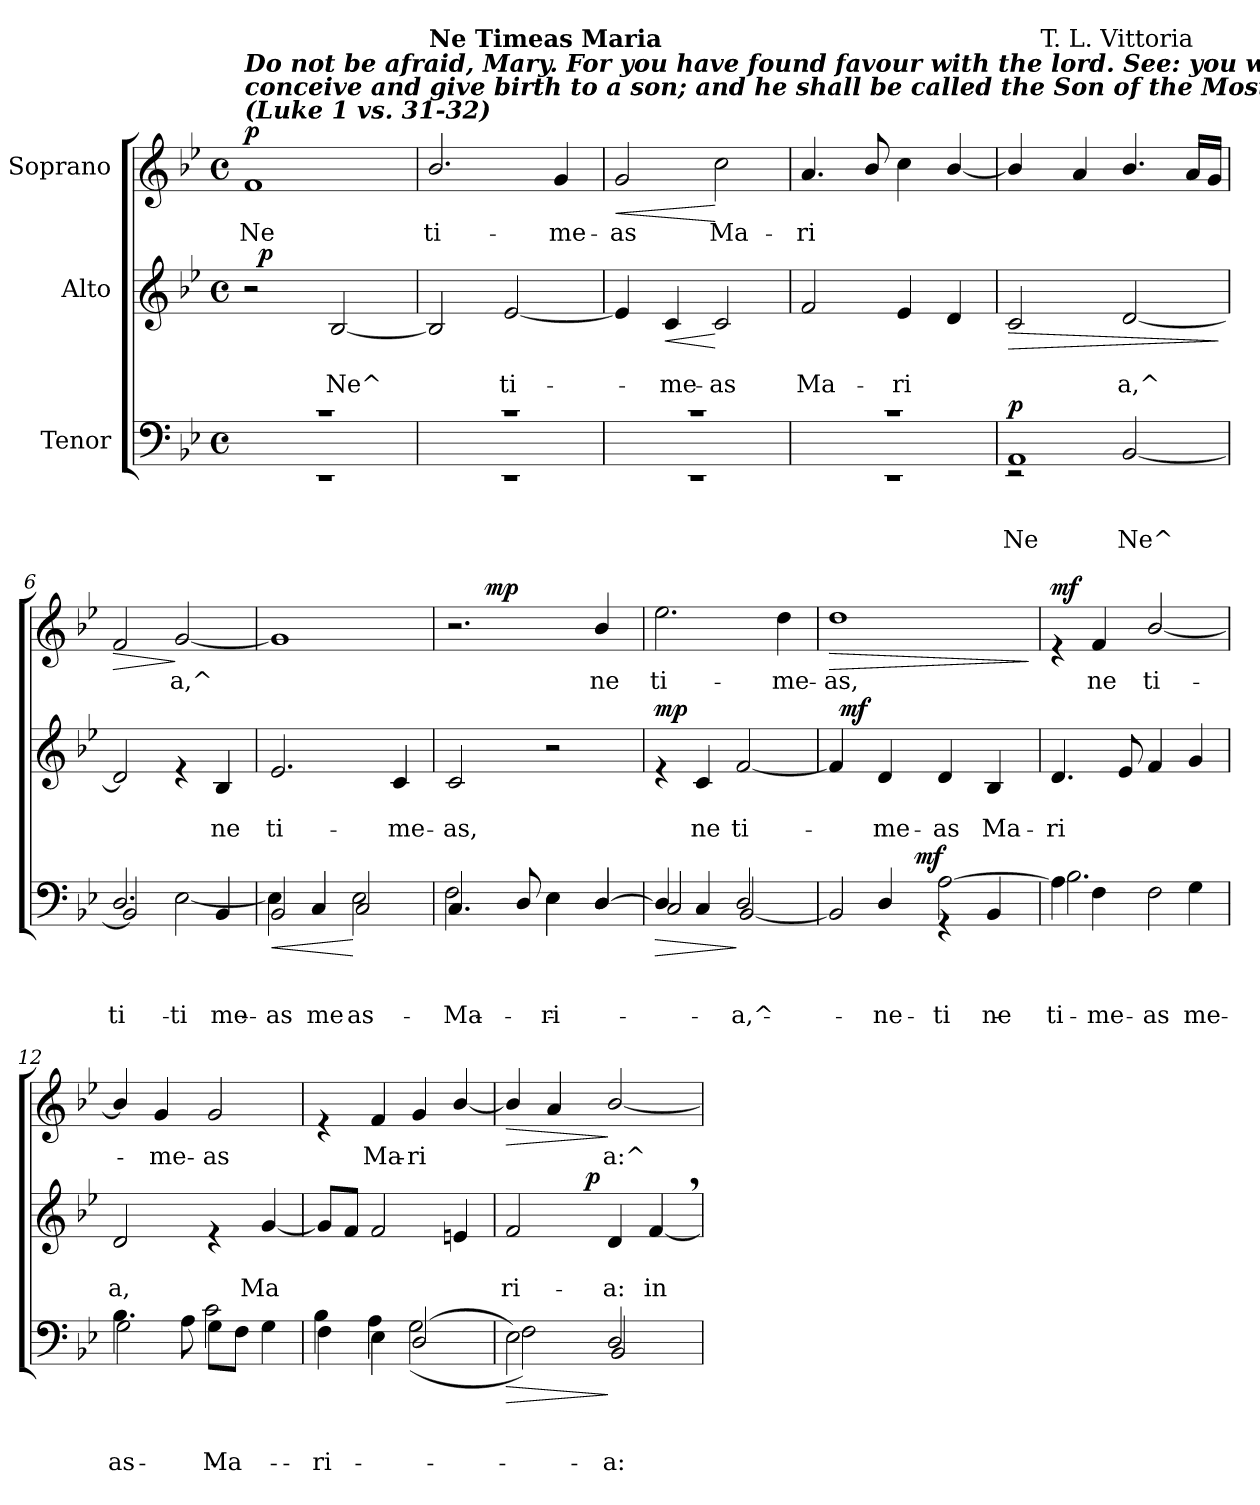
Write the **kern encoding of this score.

**kern	**text	**text	**text	**dynam	**kern	**text	**text	**dynam	**kern	**text	**dynam
*part3	*part3	*part3	*part3	*part3	*part2	*part2	*part2	*part2	*part1	*part1	*part1
*staff3	*staff3	*staff3	*staff3	*staff3	*staff2	*staff2	*staff2	*staff2	*staff1	*staff1	*staff1
*I"Tenor	*	*	*	*	*I"Alto	*	*	*	*I"Soprano	*	*
*clefF4	*	*	*	*	*clefG2	*	*	*	*clefG2	*	*
*k[b-e-]	*	*	*	*	*k[b-e-]	*	*	*	*k[b-e-]	*	*
*B-:	*	*	*	*	*B-:	*	*	*	*B-:	*	*
*M4/4	*	*	*	*	*M4/4	*	*	*	*M4/4	*	*
*met(c)	*	*	*	*	*met(c)	*	*	*	*met(c)	*	*
=1	=1	=1	=1	=1	=1	=1	=1	=1	=1	=1	=1
*^	*	*	*	*	*	*	*	*	*	*	*
!	!	!	!	!	!	!	!	!	!	!LO:TX:a:Bi:t=Do not be afraid, Mary. For you have found favour with the lord. See&colon; you will \nconceive and give birth to a son; and he shall be called the Son of the Most High. \n(Luke 1  vs. 31-32)	!	!
!	!	!	!	!	!	!	!	!	!	!	!LO:LY:b	!LO:DY:a
*	*	*	*	*	*	*^	*	*	*	*	*	*
1rc	1rEE	.	.	.	.	2r	32ryy	.	.	.	1f	Ne	p
!	!	!	!	!	!	!	!	!	!	!LO:DY:a	!	!	!
.	.	.	.	.	.	.	2ryy	.	.	p	.	.	.
!	!	!	!	!	!	!	!	!	!LO:LY:b	!	!	!	!
.	.	.	.	.	.	[<2B-/	.	.	Ne^	.	.	.	.
.	.	.	.	.	.	.	4...ryy	.	.	.	.	.	.
=2	=2	=2	=2	=2	=2	=2	=2	=2	=2	=2	=2	=2	=2
!	!	!	!	!	!	!	!	!	!	!	!LO:TX:a:B:t=Ne Timeas Maria	!	!
!	!	!	!	!	!	!	!	!	!	!	!	!LO:LY:b	!
*	*	*	*	*	*	*v	*v	*	*	*	*	*	*
1rc	1rEE	.	.	.	.	2B-/]	.	.	.	2.b-/	ti-	.
!	!	!	!	!	!	!	!	!LO:LY:b	!	!	!	!
.	.	.	.	.	.	[<2e-/	.	ti-	.	.	.	.
!	!	!	!	!	!	!	!	!	!	!	!LO:LY:b	!
.	.	.	.	.	.	.	.	.	.	4g/	-me-	.
=3	=3	=3	=3	=3	=3	=3	=3	=3	=3	=3	=3	=3
!	!	!	!	!	!	!	!	!	!	!	!LO:LY:b	!LO:HP:b
1rc	1rEE	.	.	.	.	4e-/]	.	.	.	2g/	-as	<
!	!	!	!	!	!	!	!	!LO:LY:b	!LO:HP:b	!	!	!
.	.	.	.	.	.	4c/	.	-me-	<	.	.	.
!	!	!	!	!	!	!	!	!LO:LY:b	!	!	!LO:LY:b	!
.	.	.	.	.	.	2c/	.	-as	[	2cc\	Ma-	[
=4	=4	=4	=4	=4	=4	=4	=4	=4	=4	=4	=4	=4
!	!	!	!	!	!	!	!	!LO:LY:b	!	!	!LO:LY:b	!
1rc	1rEE	.	.	.	.	2f/	.	Ma-	.	4.a/	-ri	.
.	.	.	.	.	.	.	.	.	.	8b-/	.	.
!	!	!	!	!	!	!	!	!LO:LY:b	!	!	!	!
.	.	.	.	.	.	4e-/	.	-ri	.	4cc\	.	.
.	.	.	.	.	.	4d/	.	.	.	[<4b-/	.	.
=5	=5	=5	=5	=5	=5	=5	=5	=5	=5	=5	=5	=5
!	!	!	!	!LO:LY:b	!LO:DY:a	!	!	!	!LO:HP:b	!	!	!
*	*	*	*	*	*	*	*	*	*	*^	*	*
1AA	2rEE	.	.	Ne	p	2c/	.	.	>	4b-/]	8ryy	.	.
!	!	!	!	!	!	!	!	!	!	!	!LO:TX:a:t=T. L. Vittoria	!	!
.	.	.	.	.	.	.	.	.	.	.	2..ryy	.	.
.	.	.	.	.	.	.	.	.	.	4a/	.	.	.
!	!	!	!	!LO:LY:b	!	!	!	!LO:LY:b	!	!	!	!	!
.	[<2BB-/	.	.	Ne^	.	[<2d/	.	a,^	.	4.b-/	.	.	.
.	.	.	.	.	.	.	.	.	.	16a/LL	.	.	.
.	.	.	.	.	.	.	.	.	.	16g/JJ	.	.	.
*v	*v	*	*	*	*	*	*	*	*	*	*	*	*
.	.	.	.	.	.	.	.	]	.	.	.	.
!!LO:LB:g=z
=6	=6	=6	=6	=6	=6	=6	=6	=6	=6	=6	=6	=6
!	!	!	!LO:LY:b	!	!	!	!	!	!	!	!	!LO:HP:b
*^	*	*	*	*	*	*	*	*	*v	*v	*	*
2.D/	2BB-/]	.	.	ti-	.	2d/]	.	.	.	2f/	.	>
!	!	!	!	!LO:LY:b	!	!	!	!	!	!	!LO:LY:b	!
.	[>2E-\	.	.	-ti-	.	4re	.	.	.	[<2g/	a,^	]
!	!	!	!	!LO:LY:b	!	!	!	!LO:LY:b	!	!	!	!
4BB-/	.	.	.	-me-	.	4B-/	.	ne	.	.	.	.
=7	=7	=7	=7	=7	=7	=7	=7	=7	=7	=7	=7	=7
!	!	!	!	!LO:LY:b	!LO:HP:b	!	!	!LO:LY:b	!	!	!	!
2BB-/	4E-\]	.	.	-as	<	2.e-/	.	ti-	.	1g]	.	.
!	!	!	!	!LO:LY:b	!	!	!	!	!	!	!	!
.	4C/	.	.	-me-	.	.	.	.	.	.	.	.
!	!	!	!	!LO:LY:b	!	!	!	!	!	!	!	!
!	!	!	!	!LO:LY:b	!	!	!	!	!	!	!	!
2E-\	2C/	.	.	-as	[	.	.	.	.	.	.	.
!	!	!	!	!	!	!	!	!LO:LY:b	!	!	!	!
.	.	.	.	.	.	4c/	.	-me-	.	.	.	.
=8	=8	=8	=8	=8	=8	=8	=8	=8	=8	=8	=8	=8
!	!	!	!	!LO:LY:b	!	!	!	!	!	!	!	!
!	!	!	!	!LO:LY:b	!	!	!	!LO:LY:b	!	!	!	!
*	*	*	*	*	*	*	*	*	*	*^	*	*
4.C/	2F\	.	.	Ma-	.	2c/	.	-as,	.	2.r	8..ryy	.	.
!	!	!	!	!	!	!	!	!	!	!	!	!	!LO:DY:a
.	.	.	.	.	.	.	.	.	.	.	2ryy	.	mp
8D/	.	.	.	.	.	.	.	.	.	.	.	.	.
!	!	!	!	!LO:LY:b	!	!	!	!	!	!	!	!	!
4E-\	4E-\	.	.	-ri	.	2r	.	.	.	.	.	.	.
.	.	.	.	.	.	.	.	.	.	.	4ryy	.	.
!	!	!	!	!	!	!	!	!	!	!	!	!LO:LY:b	!
[<4D/	4D/	.	.	.	.	.	.	.	.	4b-/	.	ne	.
.	.	.	.	.	.	.	.	.	.	.	32ryy	.	.
=9	=9	=9	=9	=9	=9	=9	=9	=9	=9	=9	=9	=9	=9
!	!	!	!	!	!LO:HP:b	!	!	!	!LO:DY:a	!	!	!LO:LY:b	!
*	*	*	*	*	*	*	*	*	*	*v	*v	*	*
4D/]	2C/	.	.	.	>	4re	.	.	mp	2.ee-\	ti-	.
!	!	!	!	!	!	!	!	!LO:LY:b	!	!	!	!
4C/	.	.	.	.	.	4c/	.	ne	.	.	.	.
!	!	!	!	!LO:LY:b	!	!	!	!	!	!	!	!
!	!	!	!	!LO:LY:b	!	!	!	!LO:LY:b	!	!	!	!
2D/	[<2BB-/	.	.	a,^	]	[<2f/	.	ti-	.	.	.	.
!	!	!	!	!	!	!	!	!	!	!	!LO:LY:b	!
.	.	.	.	.	.	.	.	.	.	4dd\	-me-	.
=10	=10	=10	=10	=10	=10	=10	=10	=10	=10	=10	=10	=10
!	!	!	!	!	!	!	!	!	!	!	!LO:LY:b	!LO:HP:b
*	*^	*	*	*	*	*^	*	*	*	*	*	*
4ryy	2BB-/]	4ryy	.	.	.	.	4f/]	32ryy	.	.	.	1dd	-as,	>
!	!	!	!	!	!	!	!	!	!	!	!LO:DY:a	!	!	!
.	.	.	.	.	.	.	.	2ryy	.	.	mf	.	.	.
!	!	!	!	!	!LO:LY:b	!	!	!	!	!LO:LY:b	!	!	!	!
4D/	.	8ryy	.	.	ne	.	4d/	.	.	-me-	.	.	.	.
.	.	32ryy	.	.	.	.	.	.	.	.	.	.	.	.
!	!	!	!	!	!	!LO:DY:a	!	!	!	!	!	!	!	!
.	.	2ryy	.	.	.	mf	.	.	.	.	.	.	.	.
!	!	!	!	!	!LO:LY:b	!	!	!	!	!LO:LY:b	!	!	!	!
[>2A\	4rGG	.	.	.	ti-	.	4d/	.	.	-as	.	.	.	.
.	.	.	.	.	.	.	.	4...ryy	.	.	.	.	.	.
!	!	!	!	!	!LO:LY:b	!	!	!	!	!LO:LY:b	!	!	!	!
.	4BB-/	.	.	.	-ne	.	4B-/	.	.	Ma-	.	.	.	.
.	.	16.ryy	.	.	.	.	.	.	.	.	.	.	.	.
.	.	.	.	.	.	.	.	.	.	.	.	.	.	]
!!LO:LB:g=z
=11	=11	=11	=11	=11	=11	=11	=11	=11	=11	=11	=11	=11	=11	=11
!	!	!	!	!	!LO:LY:b	!	!	!	!	!LO:LY:b	!	!	!	!LO:DY:a
*	*v	*v	*	*	*	*	*	*	*	*	*	*	*	*
*	*	*	*	*	*	*v	*v	*	*	*	*	*	*
4A\]	2.B-\	.	.	ti-	.	4.d/	.	-ri	.	4re	.	mf
!	!	!	!	!LO:LY:b	!	!	!	!	!	!	!LO:LY:b	!
4F\	.	.	.	me-	.	.	.	.	.	4f/	ne	.
.	.	.	.	.	.	8e-/	.	.	.	.	.	.
!	!	!	!	!LO:LY:b	!	!	!	!	!	!	!LO:LY:b	!
2F\	.	.	.	-as	.	4f/	.	.	.	[<2b-/	ti-	.
!	!	!	!	!LO:LY:b	!	!	!	!	!	!	!	!
.	4G\	.	.	-me-	.	4g/	.	.	.	.	.	.
=12	=12	=12	=12	=12	=12	=12	=12	=12	=12	=12	=12	=12
!	!	!	!	!LO:LY:b	!	!	!	!	!	!	!	!
!	!	!	!	!LO:LY:b	!	!	!	!LO:LY:b	!	!	!	!
4.B-\	2G\	.	.	as	.	2d/	.	a,	.	4b-/]	.	.
!	!	!	!	!	!	!	!	!	!	!	!LO:LY:b	!
.	.	.	.	.	.	.	.	.	.	4g/	-me-	.
8A\	.	.	.	.	.	.	.	.	.	.	.	.
!	!	!	!	!LO:LY:b	!	!	!	!	!	!	!LO:LY:b	!
8G\L	2c\	.	.	Ma-	.	4re	.	.	.	2g/	-as	.
8F\J	.	.	.	.	.	.	.	.	.	.	.	.
!	!	!	!	!	!	!	!	!LO:LY:b	!	!	!	!
4G\	.	.	.	.	.	[<4g/	.	Ma	.	.	.	.
=13	=13	=13	=13	=13	=13	=13	=13	=13	=13	=13	=13	=13
!	!	!	!	!LO:LY:b	!	!	!	!	!	!	!	!
!	!	!	!	!LO:LY:b	!	!	!	!	!	!	!	!
4F\	4B-\	.	.	ri	.	8g/L]	.	.	.	4re	.	.
.	.	.	.	.	.	8f/J	.	.	.	.	.	.
!	!	!	!	!	!	!	!	!	!	!	!LO:LY:b	!
4E-\	4A\	.	.	.	.	2f/	.	.	.	4f/	Ma-	.
!	!	!	!	!	!	!	!	!	!	!	!LO:LY:b	!
(<2D/	(>2G\	.	.	.	.	.	.	.	.	4g/	-ri	.
.	.	.	.	.	.	4en/	.	.	.	[<4b-/	.	.
=14	=14	=14	=14	=14	=14	=14	=14	=14	=14	=14	=14	=14
!	!	!	!	!	!LO:HP:b	!	!	!LO:LY:b	!	!	!	!LO:HP:b
*	*	*	*	*	*	*^	*	*	*	*	*	*
2E-\)	2F\)	.	.	.	>	2f/	4ryy	.	ri-	.	4b-/]	.	>
.	.	.	.	.	.	.	8ryy	.	.	.	4a/	.	.
.	.	.	.	.	.	.	32ryy	.	.	.	.	.	.
!	!	!	!	!	!	!	!	!	!	!LO:DY:a	!	!	!
.	.	.	.	.	.	.	2ryy	.	.	p	.	.	.
!	!	!	!	!LO:LY:b	!	!	!	!	!	!	!	!	!
!	!	!	!	!LO:LY:b	!	!	!	!	!LO:LY:b	!	!	!LO:LY:b	!
2D/	2BB-/	.	.	a:	]	4d/	.	.	-a:	.	[<2b-/	a:^	]
!	!	!	!	!	!	!	!	!	!LO:LY:b	!	!	!	!
.	.	.	.	.	.	[<4f,</	.	.	in-	.	.	.	.
.	.	.	.	.	.	.	16.ryy	.	.	.	.	.	.
!	!LO:TX:b:i:t=edited by Rick Wheeler	!	!	!	!	!	!	!	!	!	!	!	!
*v	*v	*	*	*	*	*	*	*	*	*	*	*	*
*	*	*	*	*	*v	*v	*	*	*	*	*	*
=	=	=	=	=	=	=	=	=	=	=	=
*-	*-	*-	*-	*-	*-	*-	*-	*-	*-	*-	*-
